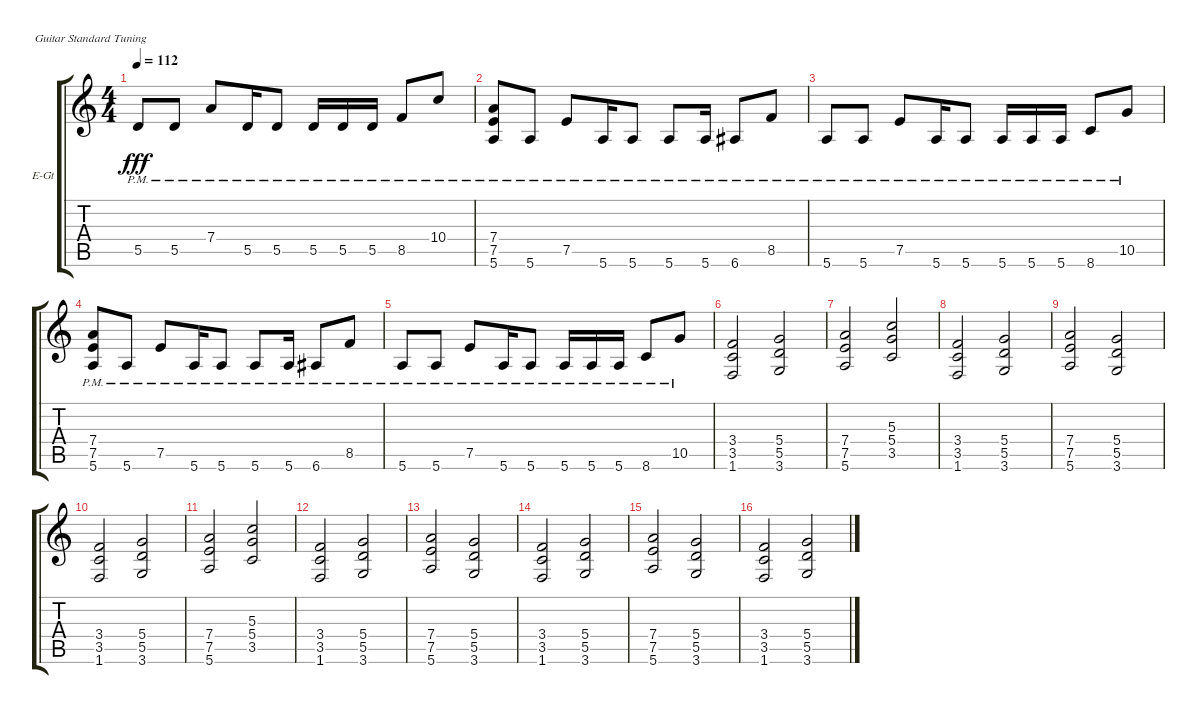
\defaultSystemsLayout 4
\bracketExtendMode groupsimilarinstruments
\firstSystemTrackNameOrientation horizontal
\otherSystemsTrackNameOrientation horizontal
\track ("Nozie MC" "E-Gt") {instrument distortionguitar}
\staff {score tabs}
\tuning (E4 B3 G3 D3 A2 E2)
\ts (4 4)
\tempo 112
\clef g2
\ks c
5.5{pm}.8{dy fff} 5.5{pm}.8 7.4{pm}.8 5.5{pm}.16 5.5{pm}.8 5.5{pm}.16 5.5{pm}.16 5.5{pm}.16 8.5{pm}.8 10.4{pm}.8 |
(5.6{pm} 7.5 7.4).8 5.6{pm}.8 7.5{pm}.8 5.6{pm}.16 5.6{pm}.8 5.6{pm}.8 5.6{pm}.16 6.6{pm}.8 8.5{pm}.8 |
5.6{pm}.8 5.6{pm}.8 7.5{pm}.8 5.6{pm}.16 5.6{pm}.8 5.6{pm}.16 5.6{pm}.16 5.6{pm}.16 8.6{pm}.8 10.5{pm}.8 |
(5.6{pm} 7.5 7.4).8 5.6{pm}.8 7.5{pm}.8 5.6{pm}.16 5.6{pm}.8 5.6{pm}.8 5.6{pm}.16 6.6{pm}.8 8.5{pm}.8 |
5.6{pm}.8 5.6{pm}.8 7.5{pm}.8 5.6{pm}.16 5.6{pm}.8 5.6{pm}.16 5.6{pm}.16 5.6{pm}.16 8.6{pm}.8 10.5{pm}.8 |
(1.6 3.5 3.4).2 (3.6 5.5 5.4).2 |
(5.6 7.5 7.4).2 (3.5 5.4 5.3).2 |
(1.6 3.5 3.4).2 (3.6 5.5 5.4).2 |
(5.6 7.5 7.4).2 (3.6 5.5 5.4).2 |
(1.6 3.5 3.4).2 (3.6 5.5 5.4).2 |
(5.6 7.5 7.4).2 (3.5 5.4 5.3).2 |
(1.6 3.5 3.4).2 (3.6 5.5 5.4).2 |
(5.6 7.5 7.4).2 (5.5 5.4 3.6).2 |
(1.6 3.5 3.4).2 (3.6 5.5 5.4).2 |
(5.6 7.5 7.4).2 (3.6 5.5 5.4).2 |
(1.6 3.5 3.4).2 (3.6 5.4 5.5).2
